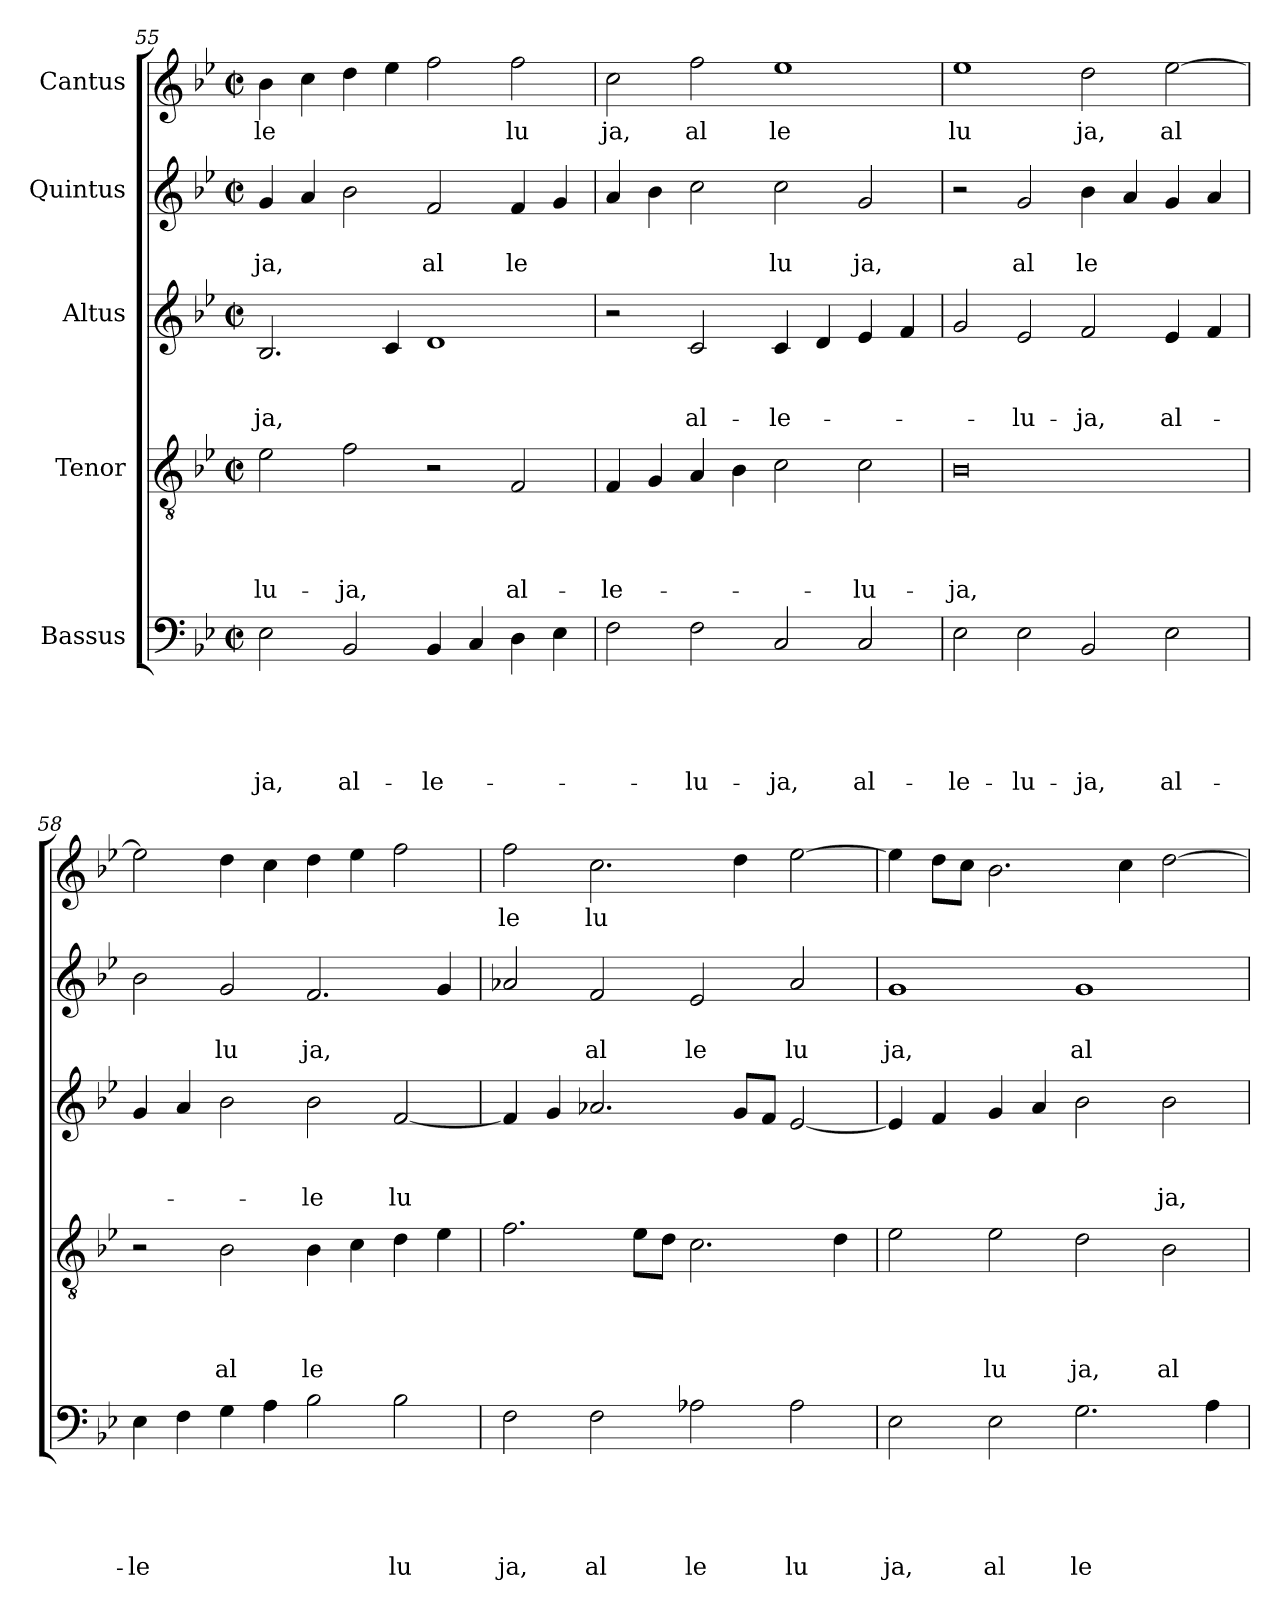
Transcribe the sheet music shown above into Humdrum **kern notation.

**kern	**text	**text	**text	**text	**text	**kern	**text	**text	**text	**text	**kern	**text	**text	**text	**kern	**text	**text	**kern	**text
*part5	*part5	*part5	*part5	*part5	*part5	*part4	*part4	*part4	*part4	*part4	*part3	*part3	*part3	*part3	*part2	*part2	*part2	*part1	*part1
*staff5	*staff5	*staff5	*staff5	*staff5	*staff5	*staff4	*staff4	*staff4	*staff4	*staff4	*staff3	*staff3	*staff3	*staff3	*staff2	*staff2	*staff2	*staff1	*staff1
*I"Bassus	*	*	*	*	*	*I"Tenor	*	*	*	*	*I"Altus	*	*	*	*I"Quintus	*	*	*I"Cantus	*
*clefF4	*	*	*	*	*	*clefGv2	*	*	*	*	*clefG2	*	*	*	*clefG2	*	*	*clefG2	*
*k[b-e-]	*	*	*	*	*	*k[b-e-]	*	*	*	*	*k[b-e-]	*	*	*	*k[b-e-]	*	*	*k[b-e-]	*
*B-:	*	*	*	*	*	*B-:	*	*	*	*	*B-:	*	*	*	*B-:	*	*	*B-:	*
*M2/2	*	*	*	*	*	*M2/2	*	*	*	*	*M2/2	*	*	*	*M2/2	*	*	*M2/2	*
*met(c|)	*	*	*	*	*	*met(c|)	*	*	*	*	*met(c|)	*	*	*	*met(c|)	*	*	*met(c|)	*
=55	=55	=55	=55	=55	=55	=55	=55	=55	=55	=55	=55	=55	=55	=55	=55	=55	=55	=55	=55
!	!	!	!	!	!LO:LY:b	!	!	!	!	!LO:LY:b	!	!	!	!LO:LY:b	!	!	!LO:LY:b	!	!LO:LY:b
2E-\	.	.	.	.	-ja,	2e-\	.	.	.	-lu-	2.B-/	.	.	-ja,	4g/	.	ja,	4b-\	le
.	.	.	.	.	.	.	.	.	.	.	.	.	.	.	4a/	.	.	4cc\	.
!	!	!	!	!	!LO:LY:b	!	!	!	!	!LO:LY:b	!	!	!	!	!	!	!	!	!
2BB-/	.	.	.	.	al-	2f\	.	.	.	-ja,	.	.	.	.	2b-\	.	.	4dd\	.
.	.	.	.	.	.	.	.	.	.	.	4c/	.	.	.	.	.	.	4ee-\	.
!	!	!	!	!	!LO:LY:b	!	!	!	!	!	!	!	!	!	!	!	!LO:LY:b	!	!
4BB-/	.	.	.	.	-le-	2r	.	.	.	.	1d	.	.	.	2f/	.	al	2ff\	.
4C/	.	.	.	.	.	.	.	.	.	.	.	.	.	.	.	.	.	.	.
!	!	!	!	!	!	!	!	!	!	!LO:LY:b	!	!	!	!	!	!	!LO:LY:b	!	!LO:LY:b
4D\	.	.	.	.	.	2F/	.	.	.	al-	.	.	.	.	4f/	.	le	2ff\	lu
4E-\	.	.	.	.	.	.	.	.	.	.	.	.	.	.	4g/	.	.	.	.
=56	=56	=56	=56	=56	=56	=56	=56	=56	=56	=56	=56	=56	=56	=56	=56	=56	=56	=56	=56
!	!	!	!	!	!	!	!	!	!	!LO:LY:b	!	!	!	!	!	!	!	!	!LO:LY:b
2F\	.	.	.	.	.	4F/	.	.	.	-le-	2r	.	.	.	4a/	.	.	2cc\	ja,
.	.	.	.	.	.	4G/	.	.	.	.	.	.	.	.	4b-\	.	.	.	.
!	!	!	!	!	!LO:LY:b	!	!	!	!	!	!	!	!	!LO:LY:b	!	!	!	!	!LO:LY:b
2F\	.	.	.	.	-lu-	4A/	.	.	.	.	2c/	.	.	al-	2cc\	.	.	2ff\	al
.	.	.	.	.	.	4B-\	.	.	.	.	.	.	.	.	.	.	.	.	.
!	!	!	!	!	!LO:LY:b	!	!	!	!	!	!	!	!	!LO:LY:b	!	!	!LO:LY:b	!	!LO:LY:b
2C/	.	.	.	.	-ja,	2c\	.	.	.	.	4c/	.	.	-le-	2cc\	.	lu	1ee-	le
.	.	.	.	.	.	.	.	.	.	.	4d/	.	.	.	.	.	.	.	.
!	!	!	!	!	!LO:LY:b	!	!	!	!	!LO:LY:b	!	!	!	!	!	!	!LO:LY:b	!	!
2C/	.	.	.	.	al-	2c\	.	.	.	-lu-	4e-/	.	.	.	2g/	.	ja,	.	.
.	.	.	.	.	.	.	.	.	.	.	4f/	.	.	.	.	.	.	.	.
=57	=57	=57	=57	=57	=57	=57	=57	=57	=57	=57	=57	=57	=57	=57	=57	=57	=57	=57	=57
!	!	!	!	!	!LO:LY:b	!	!	!	!	!LO:LY:b	!	!	!	!	!	!	!	!	!LO:LY:b
2E-\	.	.	.	.	-le-	0B-	.	.	.	-ja,	2g/	.	.	.	2r	.	.	1ee-	lu
!	!	!	!	!	!LO:LY:b	!	!	!	!	!	!	!	!	!LO:LY:b	!	!	!LO:LY:b	!	!
2E-\	.	.	.	.	-lu-	.	.	.	.	.	2e-/	.	.	-lu-	2g/	.	al	.	.
!	!	!	!	!	!LO:LY:b	!	!	!	!	!	!	!	!	!LO:LY:b	!	!	!LO:LY:b	!	!LO:LY:b
2BB-/	.	.	.	.	-ja,	.	.	.	.	.	2f/	.	.	-ja,	4b-\	.	le	2dd\	ja,
.	.	.	.	.	.	.	.	.	.	.	.	.	.	.	4a/	.	.	.	.
!	!	!	!	!	!LO:LY:b	!	!	!	!	!	!	!	!	!LO:LY:b	!	!	!	!	!LO:LY:b
2E-\	.	.	.	.	al-	.	.	.	.	.	4e-/	.	.	al-	4g/	.	.	[<2ee-\	al
.	.	.	.	.	.	.	.	.	.	.	4f/	.	.	.	4a/	.	.	.	.
!!LO:PB:g=z
=58	=58	=58	=58	=58	=58	=58	=58	=58	=58	=58	=58	=58	=58	=58	=58	=58	=58	=58	=58
!	!	!	!	!	!LO:LY:b	!	!	!	!	!	!	!	!	!	!	!	!	!	!
4E-\	.	.	.	.	-le	2r	.	.	.	.	4g/	.	.	.	2b-\	.	.	2ee-\]	.
4F\	.	.	.	.	.	.	.	.	.	.	4a/	.	.	.	.	.	.	.	.
!	!	!	!	!	!	!	!	!	!	!LO:LY:b	!	!	!	!	!	!	!LO:LY:b	!	!
4G\	.	.	.	.	.	2B-\	.	.	.	al	2b-\	.	.	.	2g/	.	lu	4dd\	.
4A\	.	.	.	.	.	.	.	.	.	.	.	.	.	.	.	.	.	4cc\	.
!	!	!	!	!	!	!	!	!	!	!LO:LY:b	!	!	!	!LO:LY:b	!	!	!LO:LY:b	!	!
2B-\	.	.	.	.	.	4B-\	.	.	.	le	2b-\	.	.	-le	2.f/	.	ja,	4dd\	.
.	.	.	.	.	.	4c\	.	.	.	.	.	.	.	.	.	.	.	4ee-\	.
!	!	!	!	!	!LO:LY:b	!	!	!	!	!	!	!	!	!LO:LY:b	!	!	!	!	!
2B-\	.	.	.	.	lu	4d\	.	.	.	.	[<2f/	.	.	lu	.	.	.	2ff\	.
.	.	.	.	.	.	4e-\	.	.	.	.	.	.	.	.	4g/	.	.	.	.
=59	=59	=59	=59	=59	=59	=59	=59	=59	=59	=59	=59	=59	=59	=59	=59	=59	=59	=59	=59
!	!	!	!	!	!LO:LY:b	!	!	!	!	!	!	!	!	!	!	!	!	!	!LO:LY:b
2F\	.	.	.	.	ja,	2.f\	.	.	.	.	4f/]	.	.	.	2a-X/	.	.	2ff\	le
.	.	.	.	.	.	.	.	.	.	.	4g/	.	.	.	.	.	.	.	.
!	!	!	!	!	!LO:LY:b	!	!	!	!	!	!	!	!	!	!	!	!LO:LY:b	!	!LO:LY:b
2F\	.	.	.	.	al	.	.	.	.	.	2.a-X/	.	.	.	2f/	.	al	2.cc\	lu
.	.	.	.	.	.	8e-\L	.	.	.	.	.	.	.	.	.	.	.	.	.
.	.	.	.	.	.	8d\J	.	.	.	.	.	.	.	.	.	.	.	.	.
!	!	!	!	!	!LO:LY:b	!	!	!	!	!	!	!	!	!	!	!	!LO:LY:b	!	!
2A-X\	.	.	.	.	le	2.c\	.	.	.	.	.	.	.	.	2e-/	.	le	.	.
.	.	.	.	.	.	.	.	.	.	.	8g/L	.	.	.	.	.	.	4dd\	.
.	.	.	.	.	.	.	.	.	.	.	8f/J	.	.	.	.	.	.	.	.
!	!	!	!	!	!LO:LY:b	!	!	!	!	!	!	!	!	!	!	!	!LO:LY:b	!	!
2A-\	.	.	.	.	lu	.	.	.	.	.	[<2e-/	.	.	.	2a-/	.	lu	[>2ee-\	.
.	.	.	.	.	.	4d\	.	.	.	.	.	.	.	.	.	.	.	.	.
=60	=60	=60	=60	=60	=60	=60	=60	=60	=60	=60	=60	=60	=60	=60	=60	=60	=60	=60	=60
!	!	!	!	!	!LO:LY:b	!	!	!	!	!	!	!	!	!	!	!	!LO:LY:b	!	!
2E-\	.	.	.	.	ja,	2e-\	.	.	.	.	4e-/]	.	.	.	1g	.	ja,	4ee-\]	.
.	.	.	.	.	.	.	.	.	.	.	4f/	.	.	.	.	.	.	8dd\L	.
.	.	.	.	.	.	.	.	.	.	.	.	.	.	.	.	.	.	8cc\J	.
!	!	!	!	!	!LO:LY:b	!	!	!	!	!LO:LY:b	!	!	!	!	!	!	!	!	!
2E-\	.	.	.	.	al	2e-\	.	.	.	lu	4g/	.	.	.	.	.	.	2.b-\	.
.	.	.	.	.	.	.	.	.	.	.	4a/	.	.	.	.	.	.	.	.
!	!	!	!	!	!LO:LY:b	!	!	!	!	!LO:LY:b	!	!	!	!	!	!	!LO:LY:b	!	!
2.G\	.	.	.	.	le	2d\	.	.	.	ja,	2b-\	.	.	.	1g	.	al	.	.
.	.	.	.	.	.	.	.	.	.	.	.	.	.	.	.	.	.	4cc\	.
!	!	!	!	!	!	!	!	!	!	!LO:LY:b	!	!	!	!LO:LY:b	!	!	!	!	!
.	.	.	.	.	.	2B-\	.	.	.	al	2b-\	.	.	ja,	.	.	.	[>2dd\	.
4A\	.	.	.	.	.	.	.	.	.	.	.	.	.	.	.	.	.	.	.
=	=	=	=	=	=	=	=	=	=	=	=	=	=	=	=	=	=	=	=
*-	*-	*-	*-	*-	*-	*-	*-	*-	*-	*-	*-	*-	*-	*-	*-	*-	*-	*-	*-
